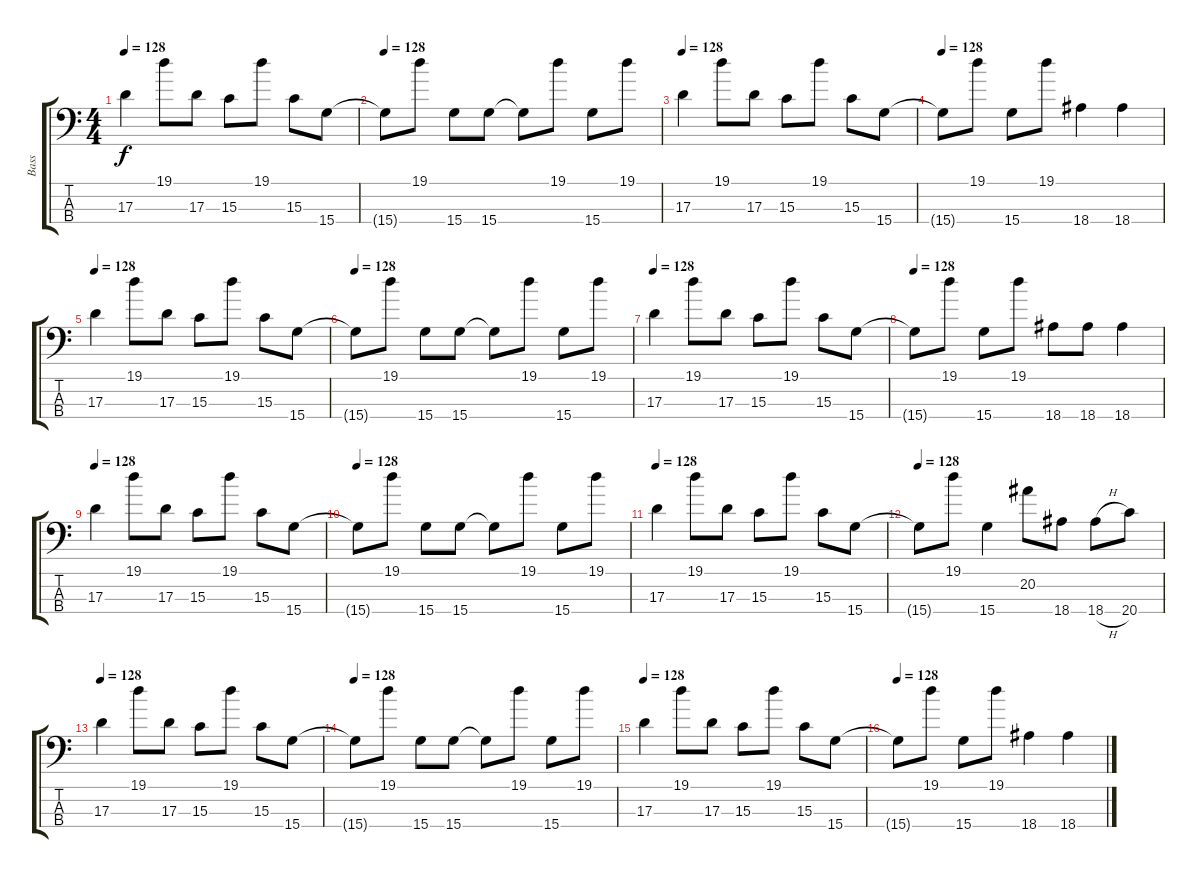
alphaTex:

\track ("Bass" "Bass") {instrument electricbasspick}
\staff {score tabs}
\tuning (G2 D2 A1 E1) {hide}
\ts (4 4)
\tempo 128
\clef f4
\ks c
17.3.4{dy f} 19.1.8 17.3.8 15.3.8 19.1.8 15.3.8 15.4.8 |
\tempo 128
15.4{t}.8 19.1.8 15.4.8 15.4.8 15.4{t}.8 19.1.8 15.4.8 19.1.8 |
\tempo 128
17.3.4 19.1.8 17.3.8 15.3.8 19.1.8 15.3.8 15.4.8 |
\tempo 128
15.4{t}.8 19.1.8 15.4.8 19.1.8 18.4.4 18.4.4 |
\tempo 128
17.3.4 19.1.8 17.3.8 15.3.8 19.1.8 15.3.8 15.4.8 |
\tempo 128
15.4{t}.8 19.1.8 15.4.8 15.4.8 15.4{t}.8 19.1.8 15.4.8 19.1.8 |
\tempo 128
17.3.4 19.1.8 17.3.8 15.3.8 19.1.8 15.3.8 15.4.8 |
\tempo 128
15.4{t}.8 19.1.8 15.4.8 19.1.8 18.4.8 18.4.8 18.4.4 |
\tempo 128
17.3.4 19.1.8 17.3.8 15.3.8 19.1.8 15.3.8 15.4.8 |
\tempo 128
15.4{t}.8 19.1.8 15.4.8 15.4.8 15.4{t}.8 19.1.8 15.4.8 19.1.8 |
\tempo 128
17.3.4 19.1.8 17.3.8 15.3.8 19.1.8 15.3.8 15.4.8 |
\tempo 128
15.4{t}.8 19.1.8 15.4.4 20.2.8 18.4.8 18.4{h}.8 20.4.8 |
\tempo 128
17.3.4 19.1.8 17.3.8 15.3.8 19.1.8 15.3.8 15.4.8 |
\tempo 128
15.4{t}.8 19.1.8 15.4.8 15.4.8 15.4{t}.8 19.1.8 15.4.8 19.1.8 |
\tempo 128
17.3.4 19.1.8 17.3.8 15.3.8 19.1.8 15.3.8 15.4.8 |
\tempo 128
15.4{t}.8 19.1.8 15.4.8 19.1.8 18.4.4 18.4.4
